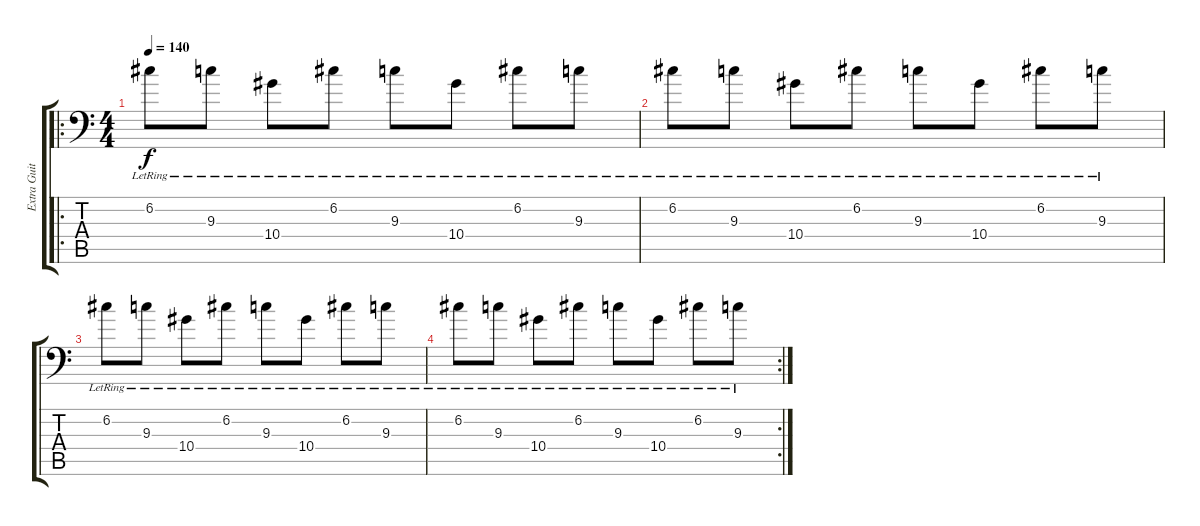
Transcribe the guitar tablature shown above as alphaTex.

\track ("Extra Guitar" "Extra Guit") {instrument distortionguitar}
\staff {score tabs}
\tuning (C4 G3 Eb3 Bb2 F2 Bb1) {hide}
\ro
\ts (4 4)
\tempo 140
\clef f4
\ks c
6.2{lr}.8{dy f} 9.3{lr}.8 10.4{lr}.8 6.2{lr}.8 9.3{lr}.8 10.4{lr}.8 6.2{lr}.8 9.3{lr}.8 |
6.2{lr}.8 9.3{lr}.8 10.4{lr}.8 6.2{lr}.8 9.3{lr}.8 10.4{lr}.8 6.2{lr}.8 9.3{lr}.8 |
6.2{lr}.8 9.3{lr}.8 10.4{lr}.8 6.2{lr}.8 9.3{lr}.8 10.4{lr}.8 6.2{lr}.8 9.3{lr}.8 |
\rc 2
6.2{lr}.8 9.3{lr}.8 10.4{lr}.8 6.2{lr}.8 9.3{lr}.8 10.4{lr}.8 6.2{lr}.8 9.3{lr}.8
